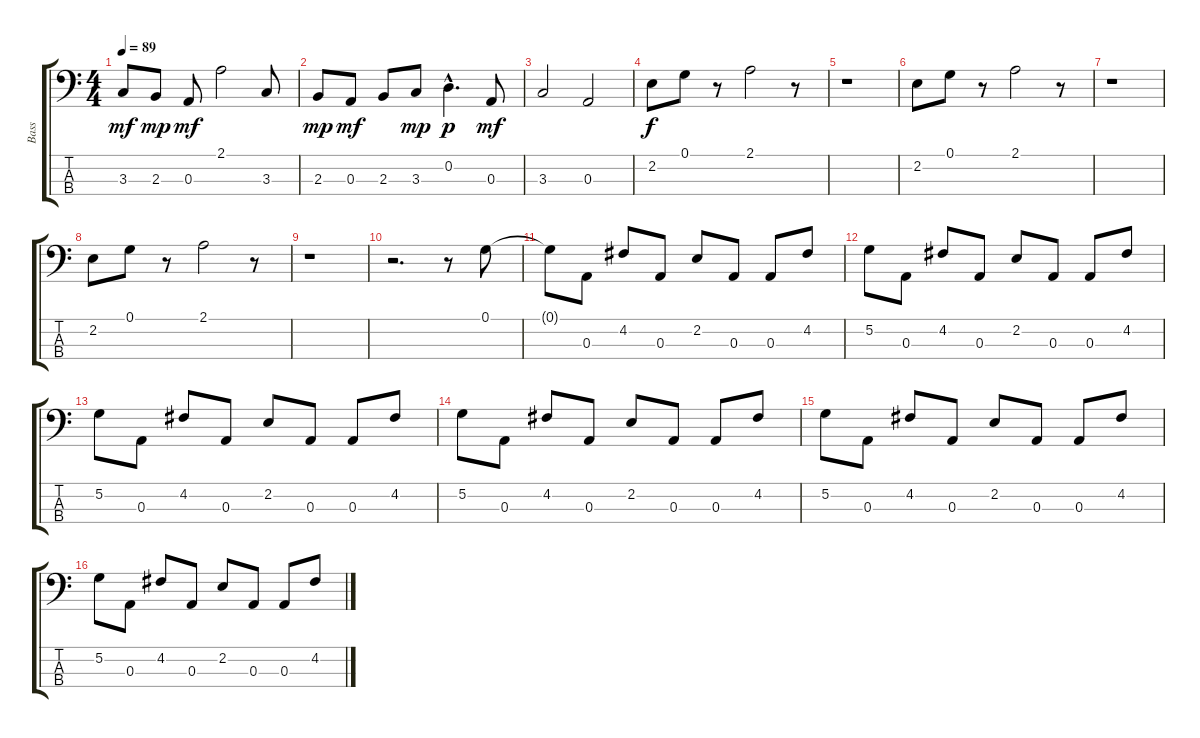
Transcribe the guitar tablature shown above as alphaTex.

\track ("Bass" "Bass") {instrument electricbassfinger}
\staff {score tabs}
\tuning (G2 D2 A1 E1) {hide}
\ts (4 4)
\tempo 89
\clef f4
\ks c
3.3.8{dy mf} 2.3.8{dy mp} 0.3.8{dy mf} 2.1.2 3.3.8 |
2.3.8{dy mp} 0.3.8{dy mf} 2.3.8 3.3.8{dy mp} 0.2{hac}.4{d dy p} 0.3.8{dy mf} |
3.3.2 0.3.2 |
2.2.8{dy f} 0.1.8 r.8 2.1.2 r.8 |
r.1 |
2.2.8 0.1.8 r.8 2.1.2 r.8 |
r.1 |
2.2.8 0.1.8 r.8 2.1.2 r.8 |
r.1 |
r.2{d} r.8 0.1.8 |
0.1{t}.8 0.3.8 4.2.8 0.3.8 2.2.8 0.3.8 0.3.8 4.2.8 |
5.2.8 0.3.8 4.2.8 0.3.8 2.2.8 0.3.8 0.3.8 4.2.8 |
5.2.8 0.3.8 4.2.8 0.3.8 2.2.8 0.3.8 0.3.8 4.2.8 |
5.2.8 0.3.8 4.2.8 0.3.8 2.2.8 0.3.8 0.3.8 4.2.8 |
5.2.8 0.3.8 4.2.8 0.3.8 2.2.8 0.3.8 0.3.8 4.2.8 |
5.2.8 0.3.8 4.2.8 0.3.8 2.2.8 0.3.8 0.3.8 4.2.8
